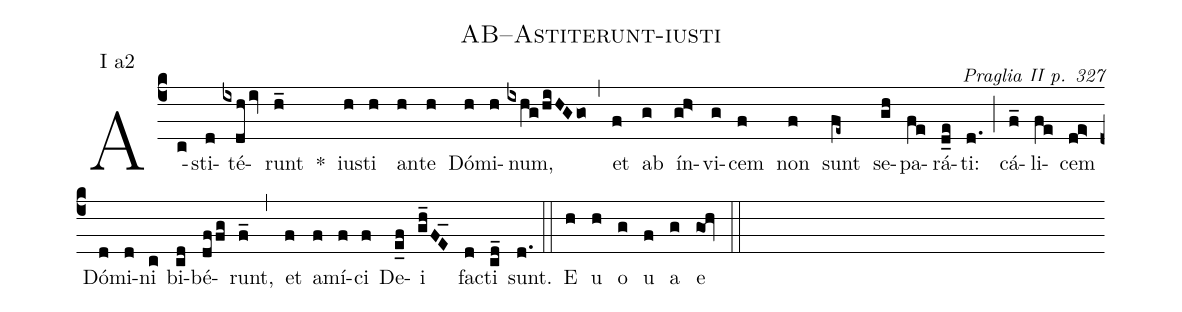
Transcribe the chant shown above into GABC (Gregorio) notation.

name: AB--Astiterunt-iusti ;
commentary: Praglia II p. 327;
annotation: I a2;
%%
(c4) A(c)sti(d)té(ixdh/iv)runt(h_) *() iu(h)sti(h) an(h)te(h) Dó(h)mi(h)num,(ixhg/hiHGgo) (,) et(f) ab(g) ín(gh>)vi(g)cem(f) non(f) sunt(fe~) se(gh)pa(fe)rá(d_e)ti:(d.) (;) cá(f_)li(fe)cem(de>) Dó(d)mi(d)ni(c) bi(cd)bé(df/fg)runt,(f_) (,) et(f) a(f)mí(f)ci(f) De(e_f)i(gh_FE_) fac(d)ti(cd_) sunt.(d.) (::) E(h) u(h) o(g) u(f) a(g) e(gOh) (::)
